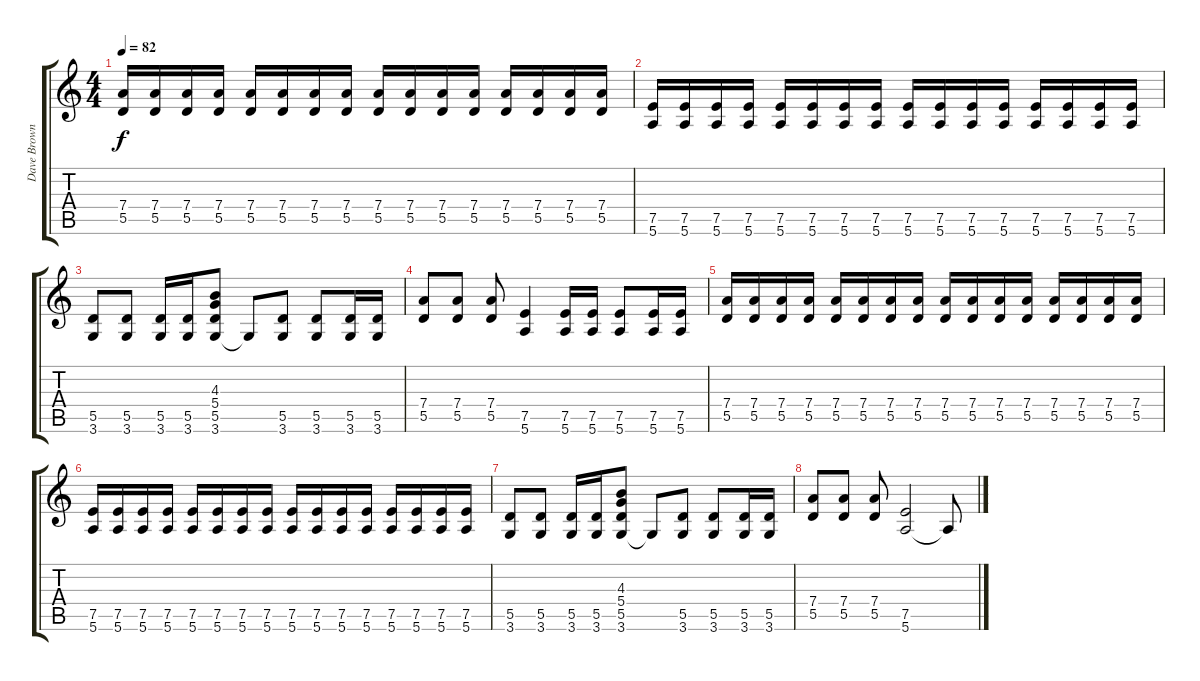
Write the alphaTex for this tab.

\track ("Dave Brownsound" "Dave Brown") {instrument overdrivenguitar}
\staff {score tabs}
\tuning (E4 B3 G3 D3 A2 E2) {hide}
\ts (4 4)
\tempo 82
\clef g2
\ks c
(7.4 5.5).16{dy f} (7.4 5.5).16 (7.4 5.5).16 (7.4 5.5).16 (7.4 5.5).16 (7.4 5.5).16 (7.4 5.5).16 (7.4 5.5).16 (7.4 5.5).16 (7.4 5.5).16 (7.4 5.5).16 (7.4 5.5).16 (7.4 5.5).16 (7.4 5.5).16 (7.4 5.5).16 (7.4 5.5).16 |
(7.5 5.6).16 (7.5 5.6).16 (7.5 5.6).16 (7.5 5.6).16 (7.5 5.6).16 (7.5 5.6).16 (7.5 5.6).16 (7.5 5.6).16 (7.5 5.6).16 (7.5 5.6).16 (7.5 5.6).16 (7.5 5.6).16 (7.5 5.6).16 (7.5 5.6).16 (7.5 5.6).16 (7.5 5.6).16 |
(5.5 3.6).8 (5.5 3.6).8 (5.5 3.6).16 (5.5 3.6).16 (4.3 5.4 5.5 3.6).8 3.6{t}.8 (5.5 3.6).8 (5.5 3.6).8 (5.5 3.6).16 (5.5 3.6).16 |
(7.4 5.5).8 (7.4 5.5).8 (7.4 5.5).8 (7.5 5.6).4 (7.5 5.6).16 (7.5 5.6).16 (7.5 5.6).8 (7.5 5.6).16 (7.5 5.6).16 |
(7.4 5.5).16 (7.4 5.5).16 (7.4 5.5).16 (7.4 5.5).16 (7.4 5.5).16 (7.4 5.5).16 (7.4 5.5).16 (7.4 5.5).16 (7.4 5.5).16 (7.4 5.5).16 (7.4 5.5).16 (7.4 5.5).16 (7.4 5.5).16 (7.4 5.5).16 (7.4 5.5).16 (7.4 5.5).16 |
(7.5 5.6).16 (7.5 5.6).16 (7.5 5.6).16 (7.5 5.6).16 (7.5 5.6).16 (7.5 5.6).16 (7.5 5.6).16 (7.5 5.6).16 (7.5 5.6).16 (7.5 5.6).16 (7.5 5.6).16 (7.5 5.6).16 (7.5 5.6).16 (7.5 5.6).16 (7.5 5.6).16 (7.5 5.6).16 |
(5.5 3.6).8 (5.5 3.6).8 (5.5 3.6).16 (5.5 3.6).16 (4.3 5.4 5.5 3.6).8 3.6{t}.8 (5.5 3.6).8 (5.5 3.6).8 (5.5 3.6).16 (5.5 3.6).16 |
(7.4 5.5).8 (7.4 5.5).8 (7.4 5.5).8 (7.5 5.6).2 5.6{t}.8
